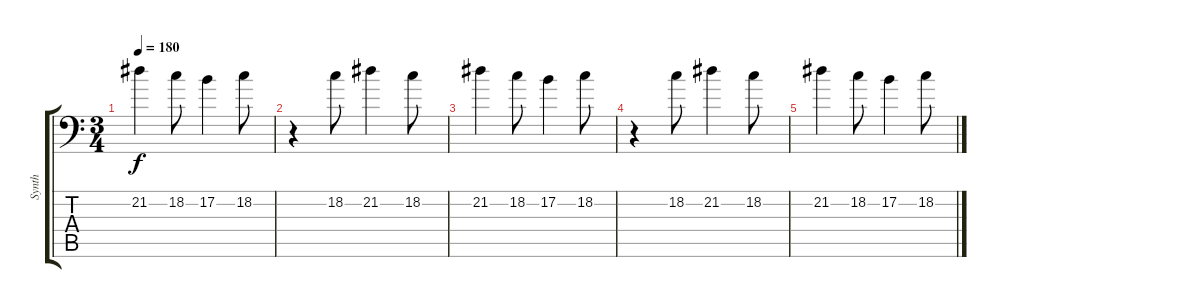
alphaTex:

\track ("Synth" "Synth") {instrument synthbrass1}
\staff {score tabs}
\tuning (B3 Gb3 D3 A2 E2 A1) {hide}
\ts (3 4)
\tempo 180
\clef f4
\ks c
21.2.4{dy f} 18.2.8 17.2.4 18.2.8 |
r.4 18.2.8 21.2.4 18.2.8 |
21.2.4 18.2.8 17.2.4 18.2.8 |
r.4 18.2.8 21.2.4 18.2.8 |
21.2.4 18.2.8 17.2.4 18.2.8
